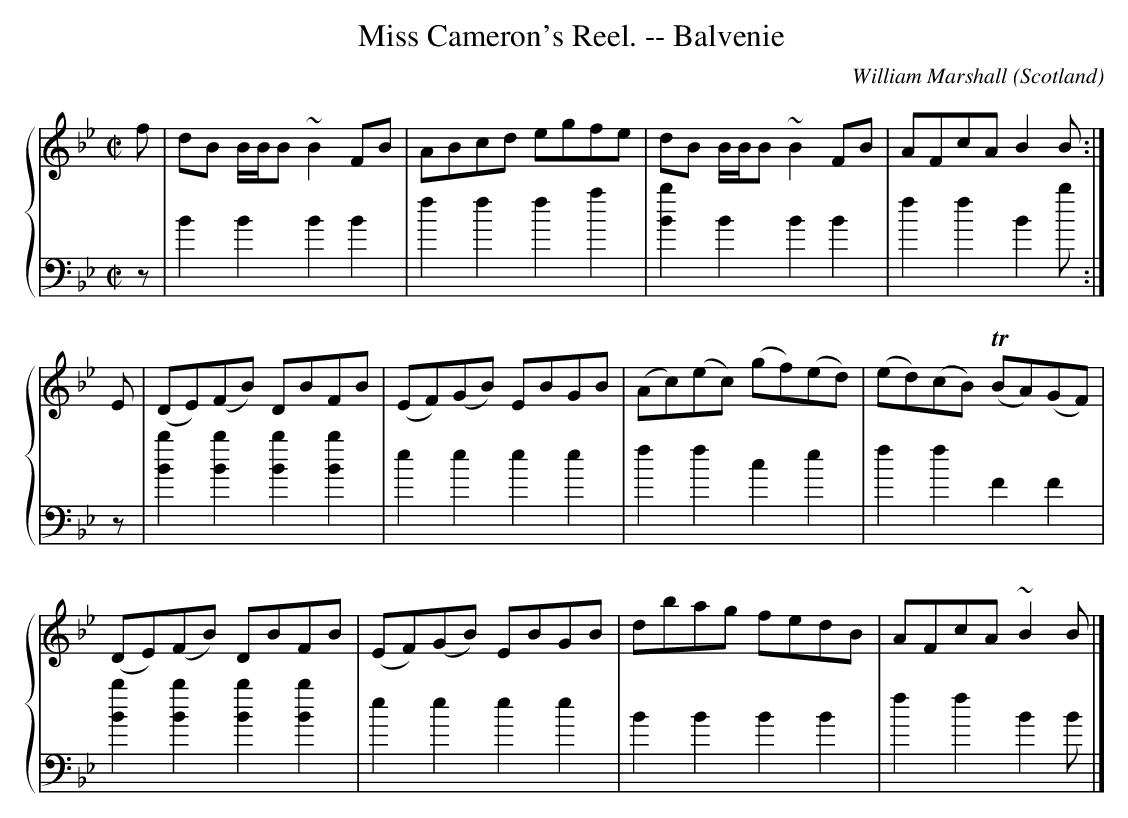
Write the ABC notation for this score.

X:1
T:Miss Cameron's Reel. -- Balvenie
C:William Marshall
L:1/8
M:C|
O:Scotland
K:Bb
%%staves { 1 2 }
V:1
f | \
dB B/B/B ~B2 FB | ABcd egfe | dB B/B/B ~B2 FB | AFcA B2 B :|
E | \
(DE)(FB) DBFB | (EF)(GB) EBGB | (Ac)(ec) (gf)(ed) | (ed)(cB) (!trill!BA)(GF) |
(DE)(FB) DBFB | (EF)(GB) EBGB | dbag fedB | AFcA ~B2 B |]
V:2 clef=bass
L:1/4
z/ | \
BBBB | fffa | [Bb]BBB | ffBb/ :| \
z/ | \
[Bb][Bb][Bb][Bb] | eeee | ffce | ffFF | [Bb][Bb][Bb][Bb] | eeee | BBBB | ffBB/ |]
